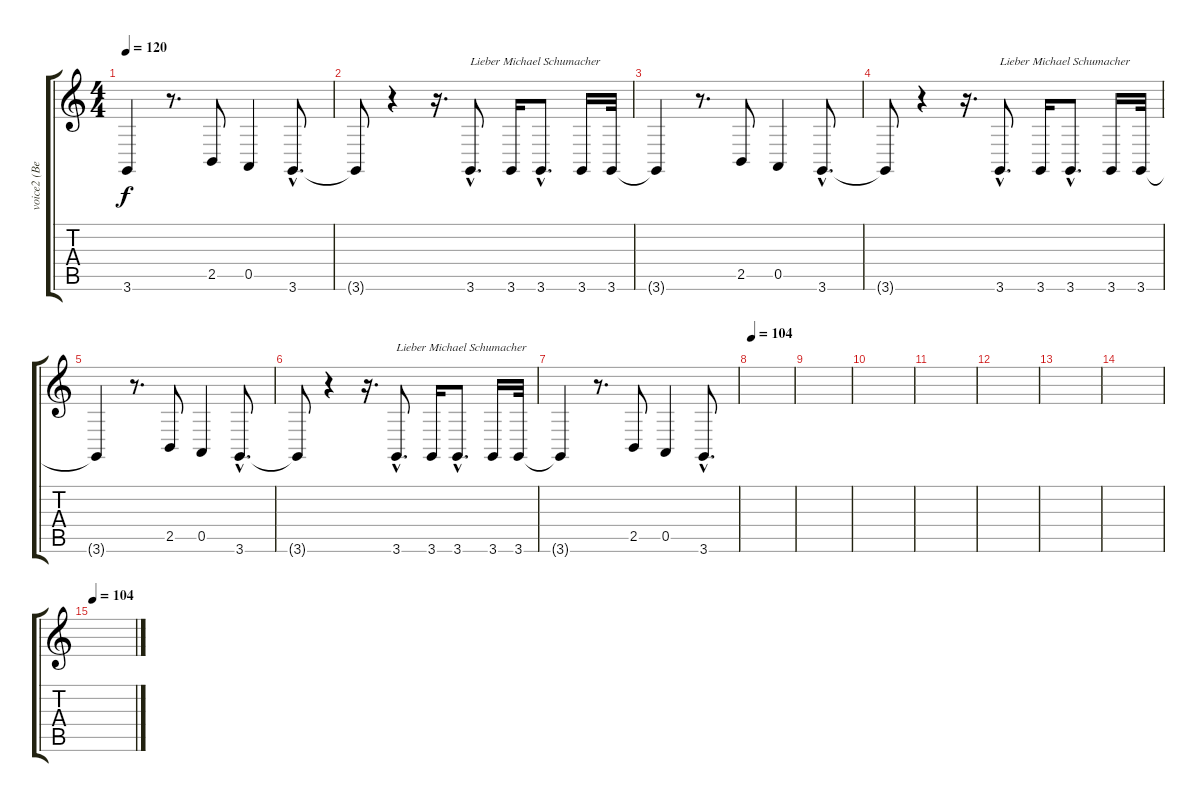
\track ("voice2 (Bela)" "voice2 (Be") {instrument trumpet}
\staff {score tabs}
\tuning (E4 B3 G3 D3 A2 E2) {hide}
\ts (4 4)
\tempo 120
\clef g2
\ks c
3.6{t}.4{dy f} r.8{d} 2.5.8 0.5.4 3.6{hac}.8{d} |
3.6{t}.8 r.4 r.16{d} 3.6{hac}.8{d txt "Lieber Michael Schumacher"} 3.6.16 3.6{hac}.8{d} 3.6.16 3.6.32 |
3.6{t}.4 r.8{d} 2.5.8 0.5.4 3.6{hac}.8{d} |
3.6{t}.8 r.4 r.16{d} 3.6{hac}.8{d txt "Lieber Michael Schumacher"} 3.6.16 3.6{hac}.8{d} 3.6.16 3.6.32 |
3.6{t}.4 r.8{d} 2.5.8 0.5.4 3.6{hac}.8{d} |
3.6{t}.8 r.4 r.16{d} 3.6{hac}.8{d txt "Lieber Michael Schumacher"} 3.6.16 3.6{hac}.8{d} 3.6.16 3.6.32 |
3.6{t}.4 r.8{d} 2.5.8 0.5.4 3.6{hac}.8{d} |
\tempo 104
|
|
|
|
|
|
|
\tempo 104
